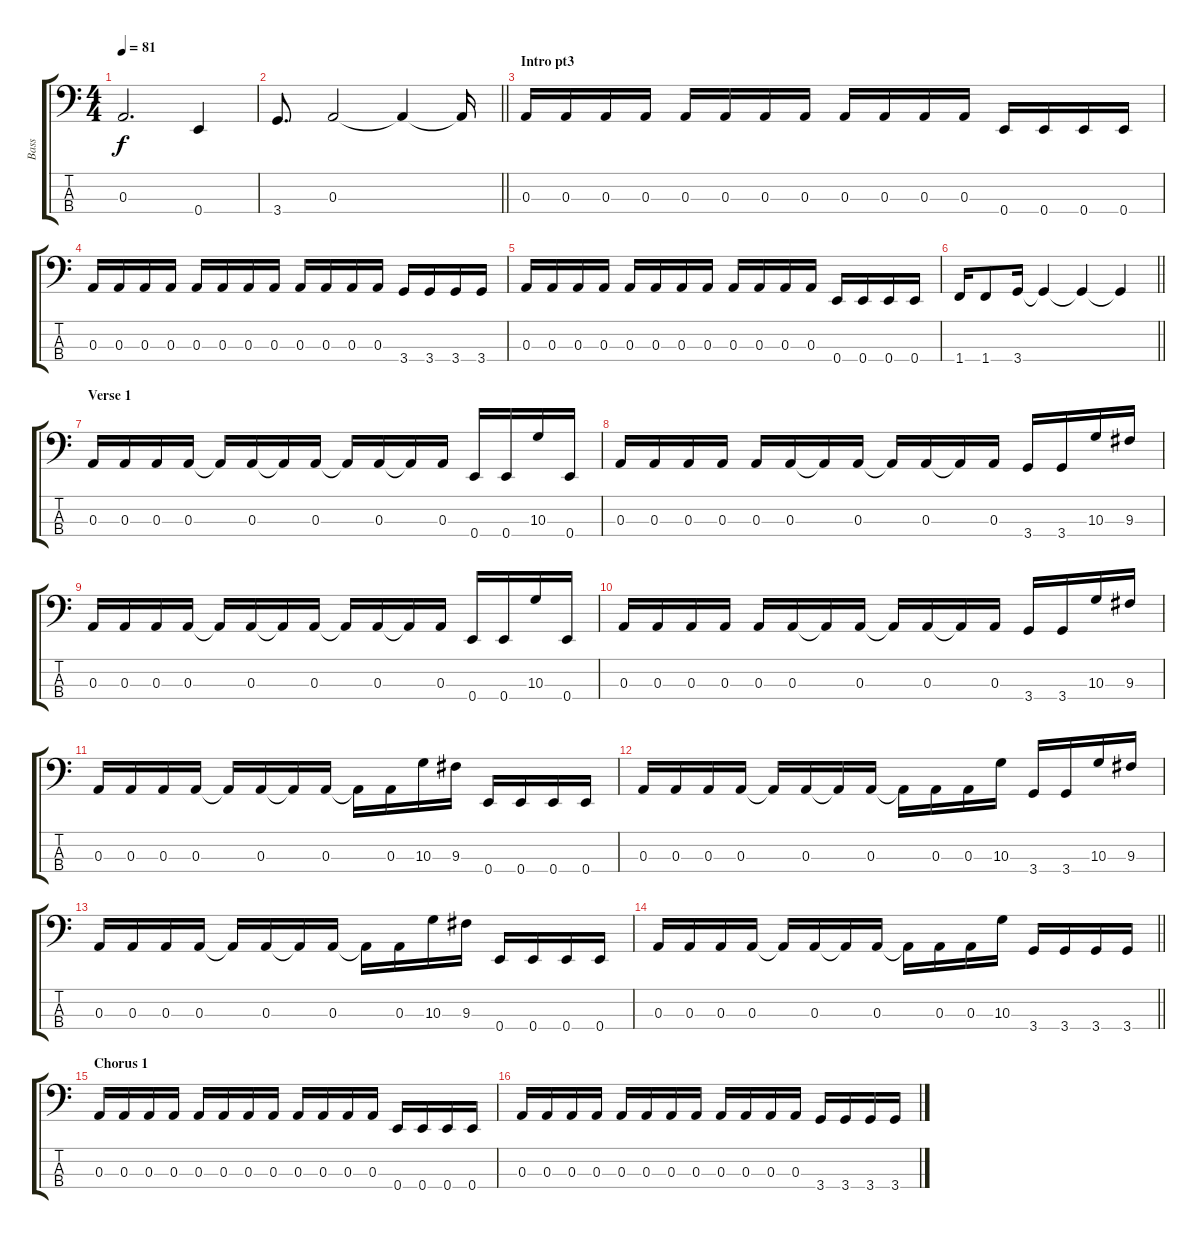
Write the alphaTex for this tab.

\track ("Bass" "Bass") {instrument electricbasspick}
\staff {score tabs}
\tuning (G2 D2 A1 E1) {hide}
\ts (4 4)
\tempo 81
\clef f4
\ks c
0.3.2{d dy f} 0.4.4 |
\barLineRight lightlight
3.4.8{d} 0.3.2 0.3{t}.4 0.3{t}.16 |
\section ("" "Intro pt3")
0.3.16 0.3.16 0.3.16 0.3.16 0.3.16 0.3.16 0.3.16 0.3.16 0.3.16 0.3.16 0.3.16 0.3.16 0.4.16 0.4.16 0.4.16 0.4.16 |
0.3.16 0.3.16 0.3.16 0.3.16 0.3.16 0.3.16 0.3.16 0.3.16 0.3.16 0.3.16 0.3.16 0.3.16 3.4.16 3.4.16 3.4.16 3.4.16 |
0.3.16 0.3.16 0.3.16 0.3.16 0.3.16 0.3.16 0.3.16 0.3.16 0.3.16 0.3.16 0.3.16 0.3.16 0.4.16 0.4.16 0.4.16 0.4.16 |
\barLineRight lightlight
1.4.16 1.4.8 3.4.16 3.4{t}.4 3.4{t}.4 3.4{t}.4 |
\section ("" "Verse 1")
0.3.16{instrument synthbass2} 0.3.16 0.3.16 0.3.16 0.3{t}.16 0.3.16 0.3{t}.16 0.3.16 0.3{t}.16 0.3.16 0.3{t}.16 0.3.16 0.4.16 0.4.16 10.3.16 0.4.16 |
0.3.16 0.3.16 0.3.16 0.3.16 0.3.16 0.3.16 0.3{t}.16 0.3.16 0.3{t}.16 0.3.16 0.3{t}.16 0.3.16 3.4.16 3.4.16 10.3.16 9.3.16 |
0.3.16 0.3.16 0.3.16 0.3.16 0.3{t}.16 0.3.16 0.3{t}.16 0.3.16 0.3{t}.16 0.3.16 0.3{t}.16 0.3.16 0.4.16 0.4.16 10.3.16 0.4.16 |
0.3.16 0.3.16 0.3.16 0.3.16 0.3.16 0.3.16 0.3{t}.16 0.3.16 0.3{t}.16 0.3.16 0.3{t}.16 0.3.16 3.4.16 3.4.16 10.3.16 9.3.16 |
0.3.16{instrument electricbasspick} 0.3.16 0.3.16 0.3.16 0.3{t}.16 0.3.16 0.3{t}.16 0.3.16 0.3{t}.16 0.3.16 10.3.16 9.3.16 0.4.16 0.4.16 0.4.16 0.4.16 |
0.3.16 0.3.16 0.3.16 0.3.16 0.3{t}.16 0.3.16 0.3{t}.16 0.3.16 0.3{t}.16 0.3.16 0.3.16 10.3.16 3.4.16 3.4.16 10.3.16 9.3.16 |
0.3.16 0.3.16 0.3.16 0.3.16 0.3{t}.16 0.3.16 0.3{t}.16 0.3.16 0.3{t}.16 0.3.16 10.3.16 9.3.16 0.4.16 0.4.16 0.4.16 0.4.16 |
\barLineRight lightlight
0.3.16 0.3.16 0.3.16 0.3.16 0.3{t}.16 0.3.16 0.3{t}.16 0.3.16 0.3{t}.16 0.3.16 0.3.16 10.3.16 3.4.16 3.4.16 3.4.16 3.4.16 |
\section ("" "Chorus 1")
0.3.16 0.3.16 0.3.16 0.3.16 0.3.16 0.3.16 0.3.16 0.3.16 0.3.16 0.3.16 0.3.16 0.3.16 0.4.16 0.4.16 0.4.16 0.4.16 |
0.3.16 0.3.16 0.3.16 0.3.16 0.3.16 0.3.16 0.3.16 0.3.16 0.3.16 0.3.16 0.3.16 0.3.16 3.4.16 3.4.16 3.4.16 3.4.16
